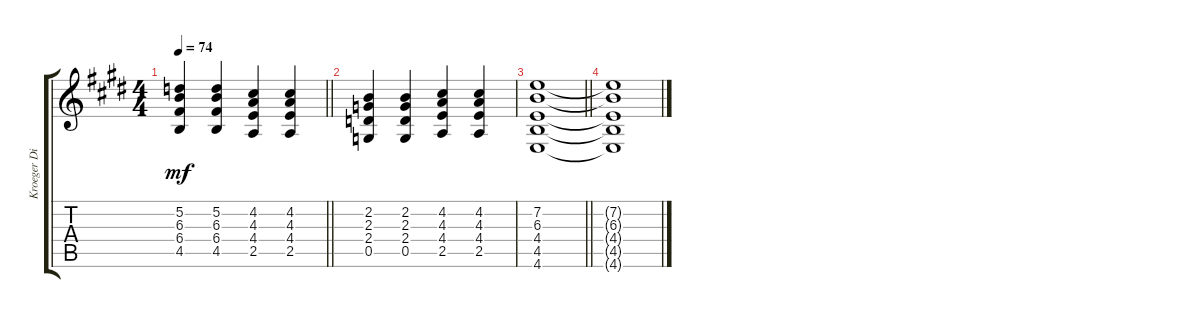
\track ("Kroeger Disortion" "Kroeger Di") {instrument distortionguitar}
\staff {score tabs}
\tuning (D4 A3 F3 C3 G2 C2) {hide}
\ts (4 4)
\tempo 74
\clef g2
\barLineRight lightlight
\ks c#minor
(5.2 6.3 6.4 4.5).4{dy mf} (5.2 6.3 6.4 4.5).4 (4.2 4.3 4.4 2.5).4 (4.2 4.3 4.4 2.5).4 |
\ks e
(2.2 2.3 2.4 0.5).4 (2.2 2.3 2.4 0.5).4 (4.2 4.3 4.4 2.5).4 (4.2 4.3 4.4 2.5).4 |
\barLineRight lightlight
\ks c#minor
(7.2 6.3 4.4 4.5 4.6).1 |
(7.2{t} 6.3{t} 4.4{t} 4.5{t} 4.6{t}).1
